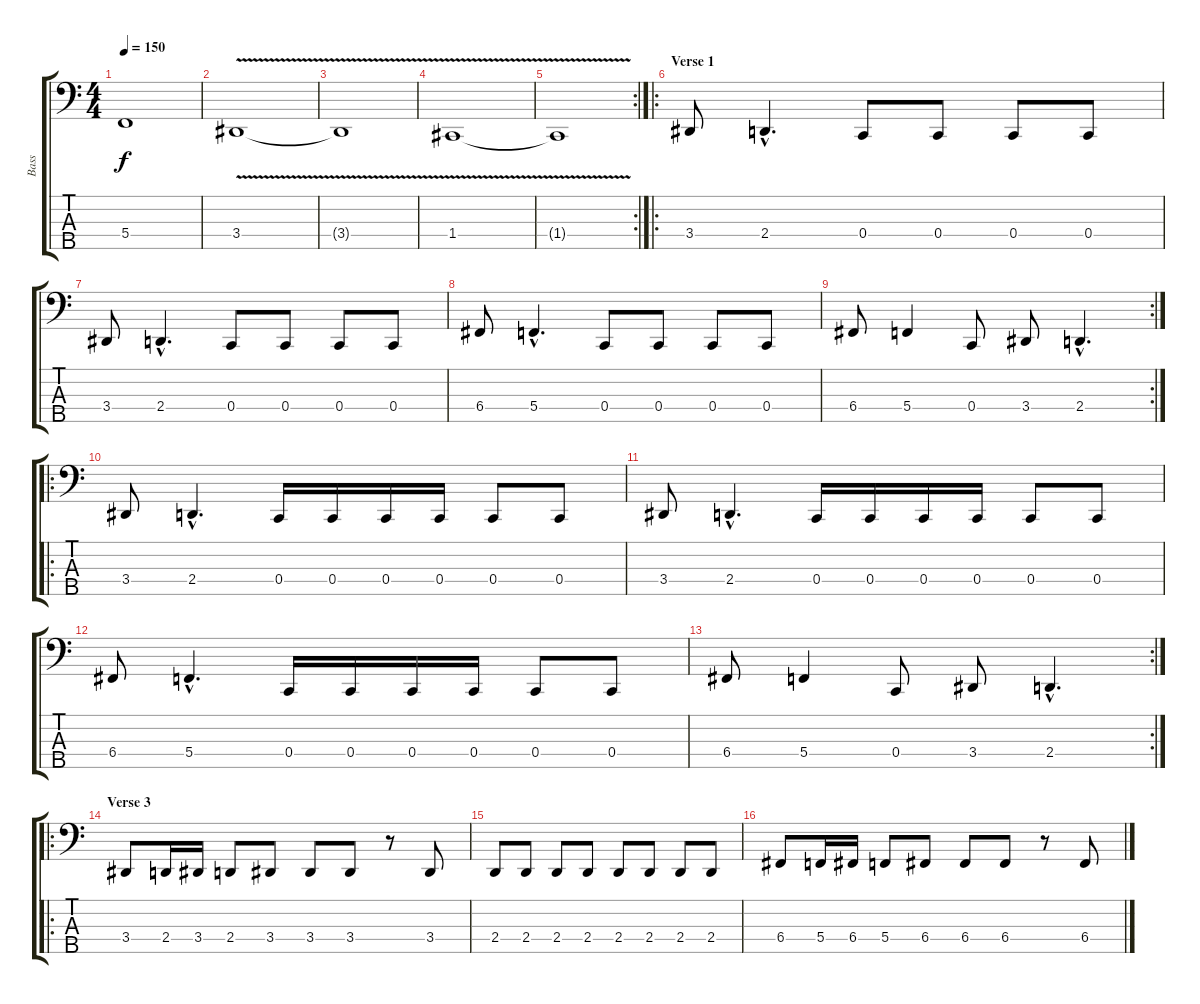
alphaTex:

\track ("Bass" "Bass") {instrument electricbassfinger}
\staff {score tabs}
\tuning (Eb2 Bb1 F1 C1 G0) {hide}
\ts (4 4)
\tempo 150
\clef f4
\ks c
5.4{t}.1{dy f} |
3.4{v}.1 |
3.4{t}.1 |
1.4{v}.1 |
\rc 2
1.4{t}.1 |
\ro
\section ("" "Verse 1")
3.4.8 2.4{hac}.4{d} 0.4.8 0.4.8 0.4.8 0.4.8 |
3.4.8 2.4{hac}.4{d} 0.4.8 0.4.8 0.4.8 0.4.8 |
6.4.8 5.4{hac}.4{d} 0.4.8 0.4.8 0.4.8 0.4.8 |
\rc 2
6.4.8 5.4.4 0.4.8 3.4.8 2.4{hac}.4{d} |
\ro
3.4.8 2.4{hac}.4{d} 0.4.16 0.4.16 0.4.16 0.4.16 0.4.8 0.4.8 |
3.4.8 2.4{hac}.4{d} 0.4.16 0.4.16 0.4.16 0.4.16 0.4.8 0.4.8 |
6.4.8 5.4{hac}.4{d} 0.4.16 0.4.16 0.4.16 0.4.16 0.4.8 0.4.8 |
\rc 2
6.4.8 5.4.4 0.4.8 3.4.8 2.4{hac}.4{d} |
\ro
\section ("" "Verse 3")
3.4.8 2.4.16 3.4.16 2.4.8 3.4.8 3.4.8 3.4.8 r.8 3.4.8 |
2.4.8 2.4.8 2.4.8 2.4.8 2.4.8 2.4.8 2.4.8 2.4.8 |
6.4.8 5.4.16 6.4.16 5.4.8 6.4.8 6.4.8 6.4.8 r.8 6.4.8
